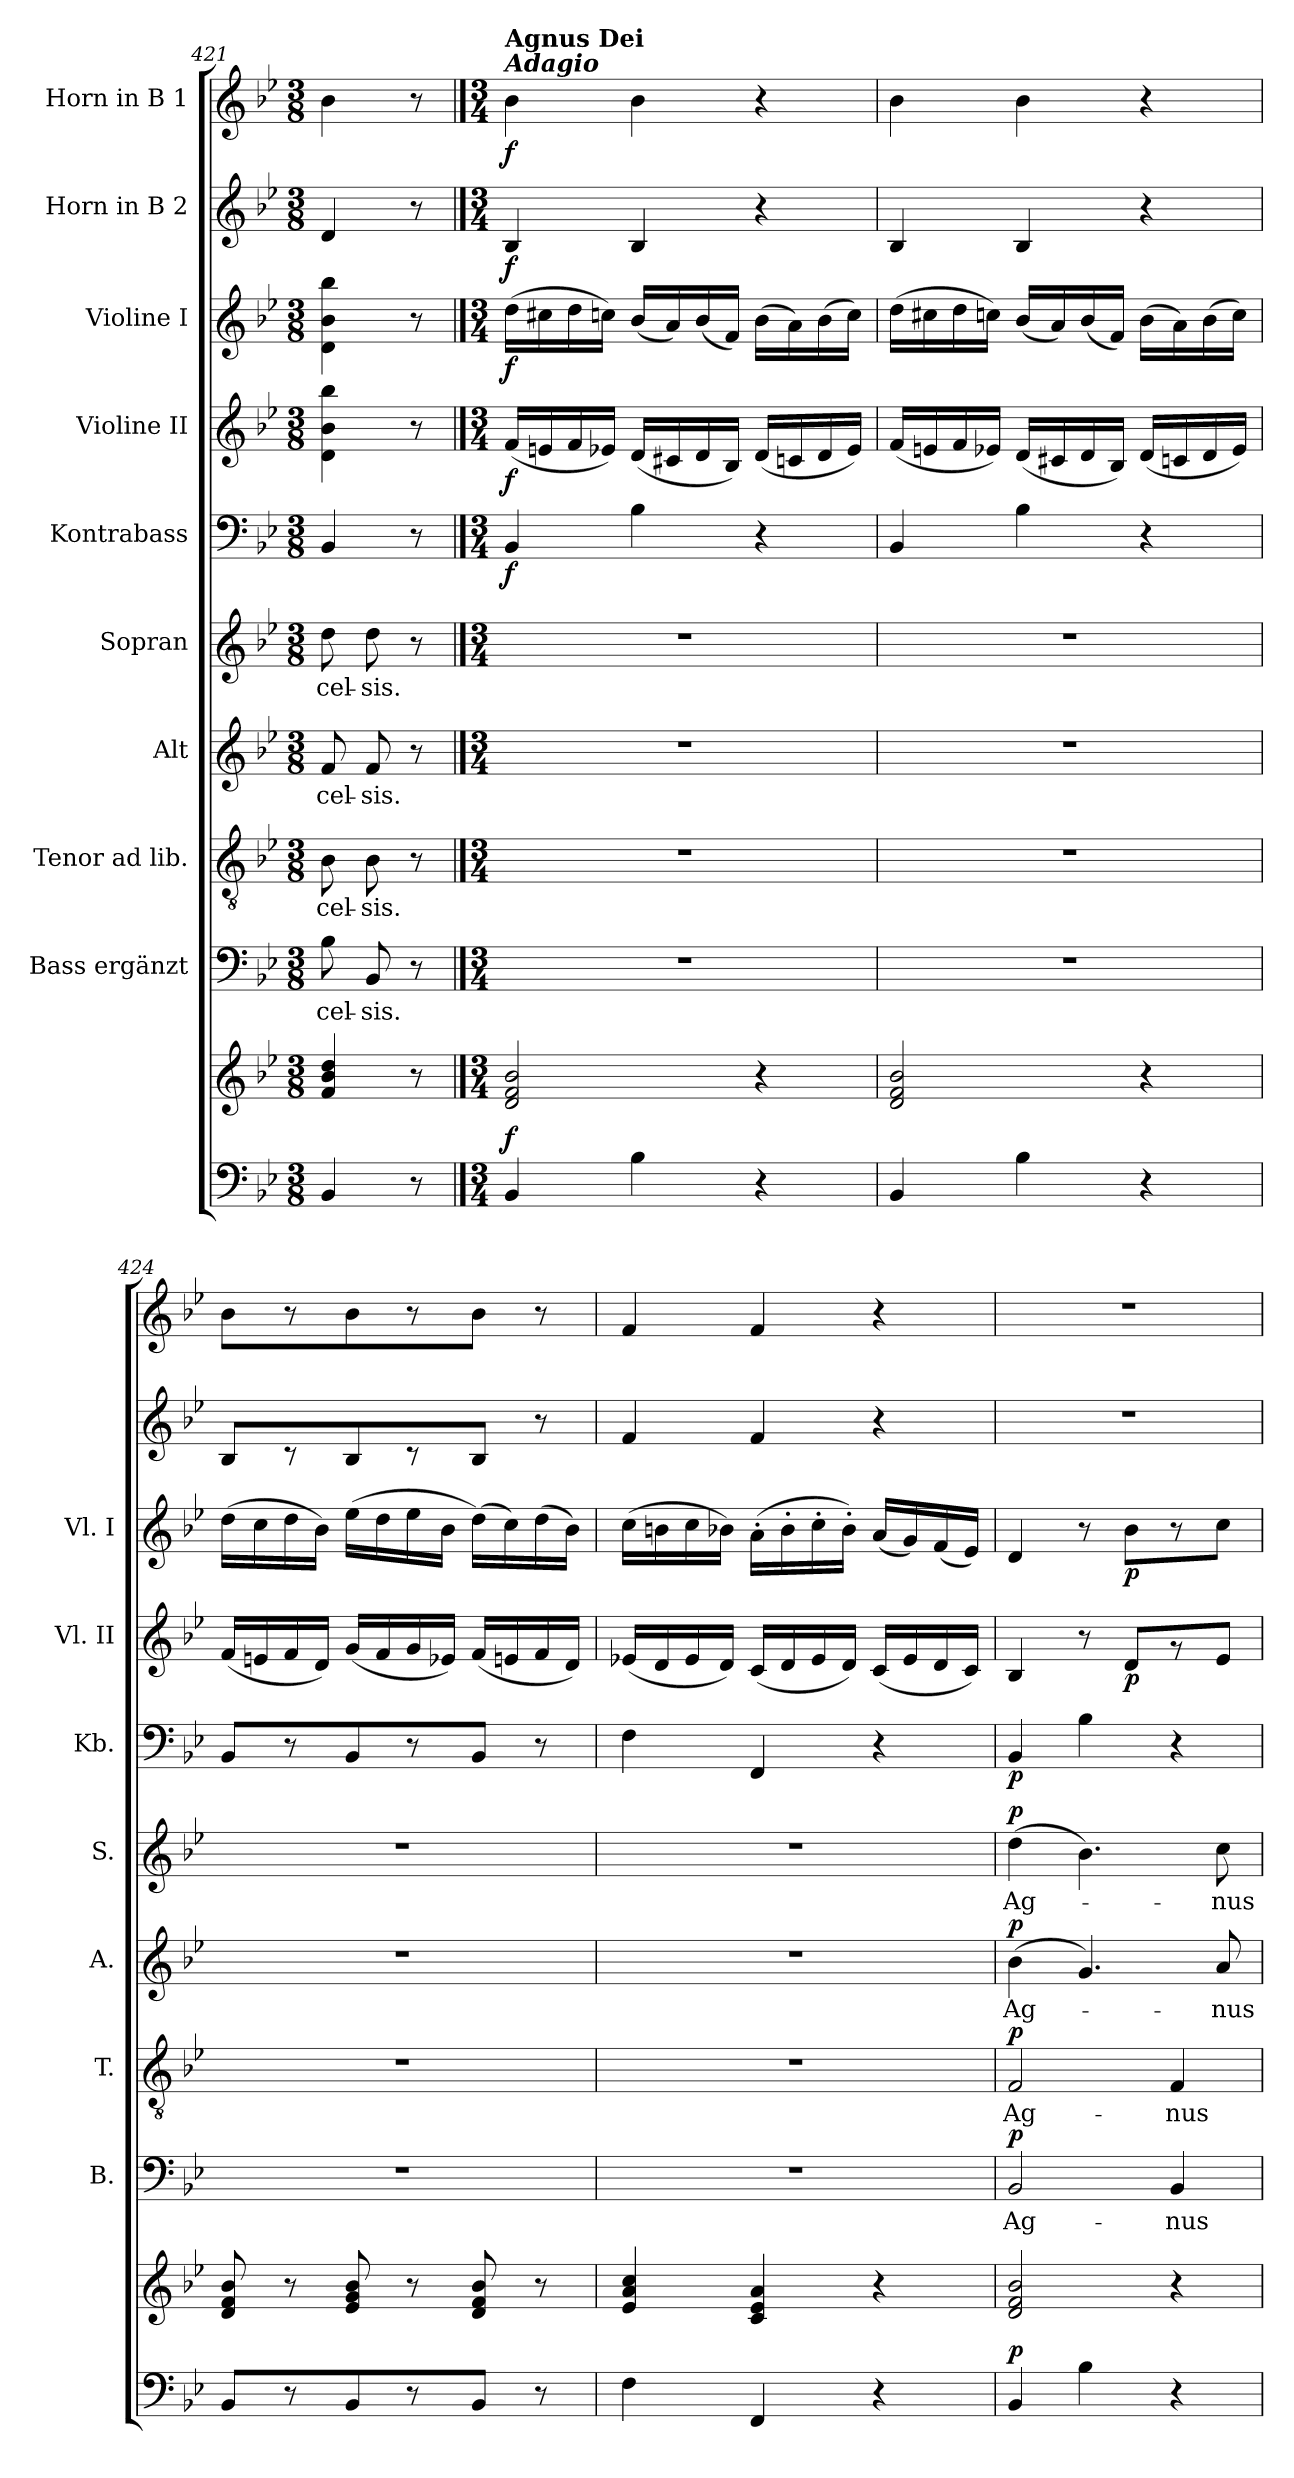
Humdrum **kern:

**kern	**kern	**dynam	**kern	**text	**dynam	**kern	**text	**dynam	**kern	**text	**dynam	**kern	**text	**dynam	**kern	**dynam	**kern	**dynam	**kern	**dynam	**kern	**dynam	**kern	**dynam
*part10	*part10	*part10	*part9	*part9	*part9	*part8	*part8	*part8	*part7	*part7	*part7	*part6	*part6	*part6	*part5	*part5	*part4	*part4	*part3	*part3	*part2	*part2	*part1	*part1
*staff11	*staff10	*staff10/11	*staff9	*staff9	*staff9	*staff8	*staff8	*staff8	*staff7	*staff7	*staff7	*staff6	*staff6	*staff6	*staff5	*staff5	*staff4	*staff4	*staff3	*staff3	*staff2	*staff2	*staff1	*staff1
*	*	*	*I"Bass ergänzt	*	*	*I"Tenor ad lib.	*	*	*I"Alt	*	*	*I"Sopran	*	*	*I"Kontrabass	*	*I"Violine II	*	*I"Violine I	*	*I"Horn in B 2	*	*I"Horn in B 1	*
*	*	*	*I'B.	*	*	*I'T.	*	*	*I'A.	*	*	*I'S.	*	*	*I'Kb.	*	*I'Vl. II	*	*I'Vl. I	*	*	*	*	*
*clefF4	*clefG2	*	*clefF4	*	*	*clefGv2	*	*	*clefG2	*	*	*clefG2	*	*	*clefF4	*	*clefG2	*	*clefG2	*	*clefG2	*	*clefG2	*
*	*	*	*	*	*	*	*	*	*	*	*	*	*	*	*ITrd7c12	*	*	*	*	*	*ITrd8c14	*	*ITrd8c14	*
*k[b-e-]	*k[b-e-]	*	*k[b-e-]	*	*	*k[b-e-]	*	*	*k[b-e-]	*	*	*k[b-e-]	*	*	*k[b-e-]	*	*k[b-e-]	*	*k[b-e-]	*	*k[b-e-]	*	*k[b-e-]	*
*B-:	*B-:	*	*B-:	*	*	*B-:	*	*	*B-:	*	*	*B-:	*	*	*B-:	*	*B-:	*	*B-:	*	*B-:	*	*B-:	*
*M3/8	*M3/8	*	*M3/8	*	*	*M3/8	*	*	*M3/8	*	*	*M3/8	*	*	*M3/8	*	*M3/8	*	*M3/8	*	*M3/8	*	*M3/8	*
=421	=421	=421	=421	=421	=421	=421	=421	=421	=421	=421	=421	=421	=421	=421	=421	=421	=421	=421	=421	=421	=421	=421	=421	=421
!	!	!	!	!LO:LY:b	!	!	!LO:LY:b	!	!	!LO:LY:b	!	!	!LO:LY:b	!	!	!	!	!	!	!	!	!	!	!
4BB-/	4f/ 4b-/ 4dd/	.	8B-\	-cel-	.	8B-\	-cel-	.	8f/	-cel-	.	8dd\	-cel-	.	4BBB-/	.	4d\ 4b-\ 4bb-\	.	4d\ 4b-\ 4bb-\	.	4D/	.	4B-\	.
!	!	!	!	!LO:LY:b	!	!	!LO:LY:b	!	!	!LO:LY:b	!	!	!LO:LY:b	!	!	!	!	!	!	!	!	!	!	!
.	.	.	8BB-/	-sis.	.	8B-\	-sis.	.	8f/	-sis.	.	8dd\	-sis.	.	.	.	.	.	.	.	.	.	.	.
8r	8r	.	8r	.	.	8r	.	.	8r	.	.	8r	.	.	8r	.	8r	.	8r	.	8r	.	8r	.
!!LO:PB:g=z
==422	==422	==422	==422	==422	==422	==422	==422	==422	==422	==422	==422	==422	==422	==422	==422	==422	==422	==422	==422	==422	==422	==422	==422	==422
*M3/4	*M3/4	*	*M3/4	*	*	*M3/4	*	*	*M3/4	*	*	*M3/4	*	*	*M3/4	*	*M3/4	*	*M3/4	*	*M3/4	*	*M3/4	*
!	!	!	!	!	!	!	!	!	!	!	!	!	!	!	!	!	!	!	!	!	!	!	!LO:TX:a:Bi:t=Adagio	!
!	!	!	!	!	!	!	!	!	!	!	!	!	!	!	!	!	!	!	!	!	!	!	!LO:TX:a:B:t=Agnus Dei	!
!	!	!LO:DY:a=2	!	!	!	!	!	!	!	!	!	!	!	!	!	!LO:DY:b	!	!LO:DY:b	!	!LO:DY:b	!	!LO:DY:b	!	!LO:DY:b
4BB-/	2d/ 2f/ 2b-/	f	2.r	.	.	2.r	.	.	2.r	.	.	2.r	.	.	4BBB-/	f	(<16f/LL	f	(>16dd\LL	f	4BB-/	f	4B-\	f
.	.	.	.	.	.	.	.	.	.	.	.	.	.	.	.	.	16en/	.	16cc#X\	.	.	.	.	.
.	.	.	.	.	.	.	.	.	.	.	.	.	.	.	.	.	16f/	.	16dd\	.	.	.	.	.
.	.	.	.	.	.	.	.	.	.	.	.	.	.	.	.	.	16e-X/JJ)	.	16ccn\JJ)	.	.	.	.	.
4B-\	.	.	.	.	.	.	.	.	.	.	.	.	.	.	4BB-\	.	(<16d/LL	.	(<16b-/LL	.	4BB-/	.	4B-\	.
.	.	.	.	.	.	.	.	.	.	.	.	.	.	.	.	.	16c#X/	.	16a/)	.	.	.	.	.
.	.	.	.	.	.	.	.	.	.	.	.	.	.	.	.	.	16d/	.	(<16b-/	.	.	.	.	.
.	.	.	.	.	.	.	.	.	.	.	.	.	.	.	.	.	16B-/JJ)	.	16f/JJ)	.	.	.	.	.
4r	4r	.	.	.	.	.	.	.	.	.	.	.	.	.	4r	.	(<16d/LL	.	(>16b-\LL	.	4r	.	4r	.
.	.	.	.	.	.	.	.	.	.	.	.	.	.	.	.	.	16cn/	.	16a\)	.	.	.	.	.
.	.	.	.	.	.	.	.	.	.	.	.	.	.	.	.	.	16d/	.	(>16b-\	.	.	.	.	.
.	.	.	.	.	.	.	.	.	.	.	.	.	.	.	.	.	16e-/JJ)	.	16cc\JJ)	.	.	.	.	.
=423	=423	=423	=423	=423	=423	=423	=423	=423	=423	=423	=423	=423	=423	=423	=423	=423	=423	=423	=423	=423	=423	=423	=423	=423
4BB-/	2d/ 2f/ 2b-/	.	2.r	.	.	2.r	.	.	2.r	.	.	2.r	.	.	4BBB-/	.	(<16f/LL	.	(>16dd\LL	.	4BB-/	.	4B-\	.
.	.	.	.	.	.	.	.	.	.	.	.	.	.	.	.	.	16en/	.	16cc#X\	.	.	.	.	.
.	.	.	.	.	.	.	.	.	.	.	.	.	.	.	.	.	16f/	.	16dd\	.	.	.	.	.
.	.	.	.	.	.	.	.	.	.	.	.	.	.	.	.	.	16e-X/JJ)	.	16ccn\JJ)	.	.	.	.	.
4B-\	.	.	.	.	.	.	.	.	.	.	.	.	.	.	4BB-\	.	(<16d/LL	.	(<16b-/LL	.	4BB-/	.	4B-\	.
.	.	.	.	.	.	.	.	.	.	.	.	.	.	.	.	.	16c#X/	.	16a/)	.	.	.	.	.
.	.	.	.	.	.	.	.	.	.	.	.	.	.	.	.	.	16d/	.	(<16b-/	.	.	.	.	.
.	.	.	.	.	.	.	.	.	.	.	.	.	.	.	.	.	16B-/JJ)	.	16f/JJ)	.	.	.	.	.
4r	4r	.	.	.	.	.	.	.	.	.	.	.	.	.	4r	.	(<16d/LL	.	(>16b-\LL	.	4r	.	4r	.
.	.	.	.	.	.	.	.	.	.	.	.	.	.	.	.	.	16cn/	.	16a\)	.	.	.	.	.
.	.	.	.	.	.	.	.	.	.	.	.	.	.	.	.	.	16d/	.	(>16b-\	.	.	.	.	.
.	.	.	.	.	.	.	.	.	.	.	.	.	.	.	.	.	16e-/JJ)	.	16cc\JJ)	.	.	.	.	.
=424	=424	=424	=424	=424	=424	=424	=424	=424	=424	=424	=424	=424	=424	=424	=424	=424	=424	=424	=424	=424	=424	=424	=424	=424
8BB-/L	8d/ 8f/ 8b-/	.	2.r	.	.	2.r	.	.	2.r	.	.	2.r	.	.	8BBB-/L	.	(<16f/LL	.	(>16dd\LL	.	8BB-/L	.	8B-\L	.
.	.	.	.	.	.	.	.	.	.	.	.	.	.	.	.	.	16en/	.	16cc\	.	.	.	.	.
8r	8r	.	.	.	.	.	.	.	.	.	.	.	.	.	8r	.	16f/	.	16dd\	.	8r	.	8r	.
.	.	.	.	.	.	.	.	.	.	.	.	.	.	.	.	.	16d/JJ)	.	16b-\JJ)	.	.	.	.	.
8BB-/	8e-/ 8g/ 8b-/	.	.	.	.	.	.	.	.	.	.	.	.	.	8BBB-/	.	(<16g/LL	.	(>16ee-\LL	.	8BB-/	.	8B-\	.
.	.	.	.	.	.	.	.	.	.	.	.	.	.	.	.	.	16f/	.	16dd\	.	.	.	.	.
8r	8r	.	.	.	.	.	.	.	.	.	.	.	.	.	8r	.	16g/	.	16ee-\	.	8r	.	8r	.
.	.	.	.	.	.	.	.	.	.	.	.	.	.	.	.	.	16e-X/JJ)	.	16b-\JJ	.	.	.	.	.
8BB-/J	8d/ 8f/ 8b-/	.	.	.	.	.	.	.	.	.	.	.	.	.	8BBB-/J	.	(<16f/LL	.	(>16dd\LL)	.	8BB-/J	.	8B-\J	.
.	.	.	.	.	.	.	.	.	.	.	.	.	.	.	.	.	16en/	.	16cc\)	.	.	.	.	.
8r	8r	.	.	.	.	.	.	.	.	.	.	.	.	.	8r	.	16f/	.	(>16dd\	.	8r	.	8r	.
.	.	.	.	.	.	.	.	.	.	.	.	.	.	.	.	.	16d/JJ)	.	16b-\JJ)	.	.	.	.	.
!!LO:PB:g=z
=425	=425	=425	=425	=425	=425	=425	=425	=425	=425	=425	=425	=425	=425	=425	=425	=425	=425	=425	=425	=425	=425	=425	=425	=425
4F\	4e-/ 4a/ 4cc/	.	2.r	.	.	2.r	.	.	2.r	.	.	2.r	.	.	4FF\	.	(<16e-X/LL	.	(>16cc\LL	.	4F/	.	4F/	.
.	.	.	.	.	.	.	.	.	.	.	.	.	.	.	.	.	16d/	.	16bn\	.	.	.	.	.
.	.	.	.	.	.	.	.	.	.	.	.	.	.	.	.	.	16e-/	.	16cc\	.	.	.	.	.
.	.	.	.	.	.	.	.	.	.	.	.	.	.	.	.	.	16d/JJ)	.	16b-X\JJ)	.	.	.	.	.
4FF/	4c/ 4e-/ 4a/	.	.	.	.	.	.	.	.	.	.	.	.	.	4FFF/	.	(<16c/LL	.	(>16a'>\LL	.	4F/	.	4F/	.
.	.	.	.	.	.	.	.	.	.	.	.	.	.	.	.	.	16d/	.	16b-'>\	.	.	.	.	.
.	.	.	.	.	.	.	.	.	.	.	.	.	.	.	.	.	16e-/	.	16cc'>\	.	.	.	.	.
.	.	.	.	.	.	.	.	.	.	.	.	.	.	.	.	.	16d/JJ)	.	16b-'>\JJ)	.	.	.	.	.
4r	4r	.	.	.	.	.	.	.	.	.	.	.	.	.	4r	.	(<16c/LL	.	(<16a/LL	.	4r	.	4r	.
.	.	.	.	.	.	.	.	.	.	.	.	.	.	.	.	.	16e-/	.	16g/)	.	.	.	.	.
.	.	.	.	.	.	.	.	.	.	.	.	.	.	.	.	.	16d/	.	(<16f/	.	.	.	.	.
.	.	.	.	.	.	.	.	.	.	.	.	.	.	.	.	.	16c/JJ)	.	16e-/JJ)	.	.	.	.	.
=426	=426	=426	=426	=426	=426	=426	=426	=426	=426	=426	=426	=426	=426	=426	=426	=426	=426	=426	=426	=426	=426	=426	=426	=426
!	!	!LO:DY:a=2	!	!LO:LY:b	!LO:DY:a	!	!LO:LY:b	!LO:DY:a	!	!LO:LY:b	!LO:DY:a	!	!LO:LY:b	!LO:DY:a	!	!LO:DY:b	!	!	!	!	!	!	!	!
4BB-/	2d/ 2f/ 2b-/	p	2BB-/	Ag-	p	2F/	Ag-	p	(>4b-\	Ag-	p	(>4dd\	Ag-	p	4BBB-/	p	4B-/	.	4d/	.	2.r	.	2.r	.
4B-\	.	.	.	.	.	.	.	.	4.g/)	.	.	4.b-\)	.	.	4BB-\	.	8r	.	8r	.	.	.	.	.
!	!	!	!	!	!	!	!	!	!	!	!	!	!	!	!	!	!	!LO:DY:b	!	!LO:DY:b	!	!	!	!
.	.	.	.	.	.	.	.	.	.	.	.	.	.	.	.	.	8d/L	p	8b-\L	p	.	.	.	.
!	!	!	!	!LO:LY:b	!	!	!LO:LY:b	!	!	!	!	!	!	!	!	!	!	!	!	!	!	!	!	!
4r	4r	.	4BB-/	-nus	.	4F/	-nus	.	.	.	.	.	.	.	4r	.	8rf	.	8r	.	.	.	.	.
!	!	!	!	!	!	!	!	!	!	!LO:LY:b	!	!	!LO:LY:b	!	!	!	!	!	!	!	!	!	!	!
.	.	.	.	.	.	.	.	.	8a/	-nus	.	8cc\	-nus	.	.	.	8e-/J	.	8cc\J	.	.	.	.	.
=	=	=	=	=	=	=	=	=	=	=	=	=	=	=	=	=	=	=	=	=	=	=	=	=
*-	*-	*-	*-	*-	*-	*-	*-	*-	*-	*-	*-	*-	*-	*-	*-	*-	*-	*-	*-	*-	*-	*-	*-	*-
